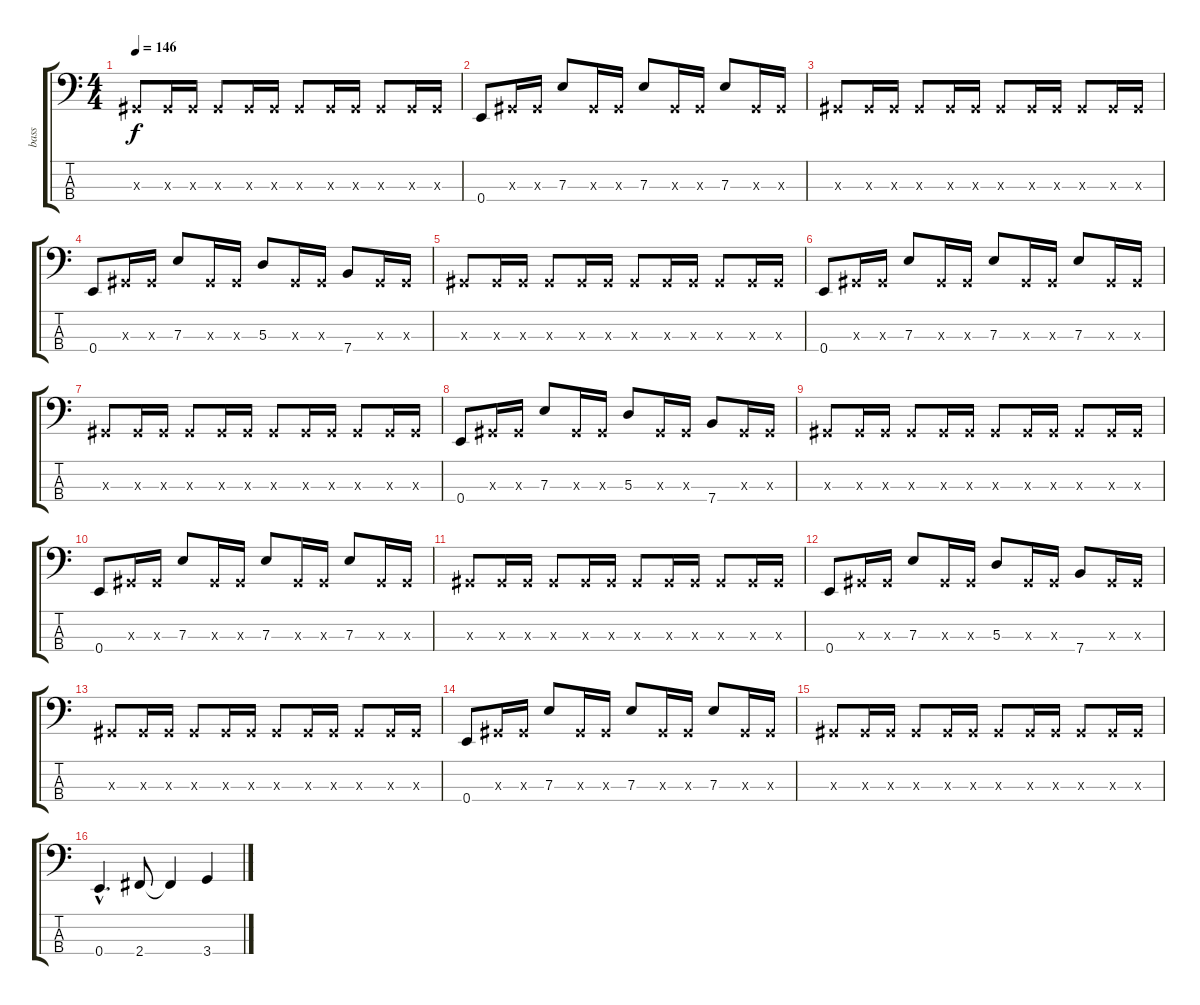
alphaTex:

\track ("bass" "bass") {instrument electricbasspick}
\staff {score tabs}
\tuning (G2 D2 A1 E1) {hide}
\ts (4 4)
\tempo 146
\clef f4
\ks c
-1.3{x}.8{dy f} -1.3{x}.16 -1.3{x}.16 -1.3{x}.8 -1.3{x}.16 -1.3{x}.16 -1.3{x}.8 -1.3{x}.16 -1.3{x}.16 -1.3{x}.8 -1.3{x}.16 -1.3{x}.16 |
0.4.8 -1.3{x}.16 -1.3{x}.16 7.3.8 -1.3{x}.16 -1.3{x}.16 7.3.8 -1.3{x}.16 -1.3{x}.16 7.3.8 -1.3{x}.16 -1.3{x}.16 |
-1.3{x}.8 -1.3{x}.16 -1.3{x}.16 -1.3{x}.8 -1.3{x}.16 -1.3{x}.16 -1.3{x}.8 -1.3{x}.16 -1.3{x}.16 -1.3{x}.8 -1.3{x}.16 -1.3{x}.16 |
0.4.8 -1.3{x}.16 -1.3{x}.16 7.3.8 -1.3{x}.16 -1.3{x}.16 5.3.8 -1.3{x}.16 -1.3{x}.16 7.4.8 -1.3{x}.16 -1.3{x}.16 |
-1.3{x}.8 -1.3{x}.16 -1.3{x}.16 -1.3{x}.8 -1.3{x}.16 -1.3{x}.16 -1.3{x}.8 -1.3{x}.16 -1.3{x}.16 -1.3{x}.8 -1.3{x}.16 -1.3{x}.16 |
0.4.8 -1.3{x}.16 -1.3{x}.16 7.3.8 -1.3{x}.16 -1.3{x}.16 7.3.8 -1.3{x}.16 -1.3{x}.16 7.3.8 -1.3{x}.16 -1.3{x}.16 |
-1.3{x}.8 -1.3{x}.16 -1.3{x}.16 -1.3{x}.8 -1.3{x}.16 -1.3{x}.16 -1.3{x}.8 -1.3{x}.16 -1.3{x}.16 -1.3{x}.8 -1.3{x}.16 -1.3{x}.16 |
0.4.8 -1.3{x}.16 -1.3{x}.16 7.3.8 -1.3{x}.16 -1.3{x}.16 5.3.8 -1.3{x}.16 -1.3{x}.16 7.4.8 -1.3{x}.16 -1.3{x}.16 |
-1.3{x}.8 -1.3{x}.16 -1.3{x}.16 -1.3{x}.8 -1.3{x}.16 -1.3{x}.16 -1.3{x}.8 -1.3{x}.16 -1.3{x}.16 -1.3{x}.8 -1.3{x}.16 -1.3{x}.16 |
0.4.8 -1.3{x}.16 -1.3{x}.16 7.3.8 -1.3{x}.16 -1.3{x}.16 7.3.8 -1.3{x}.16 -1.3{x}.16 7.3.8 -1.3{x}.16 -1.3{x}.16 |
-1.3{x}.8 -1.3{x}.16 -1.3{x}.16 -1.3{x}.8 -1.3{x}.16 -1.3{x}.16 -1.3{x}.8 -1.3{x}.16 -1.3{x}.16 -1.3{x}.8 -1.3{x}.16 -1.3{x}.16 |
0.4.8 -1.3{x}.16 -1.3{x}.16 7.3.8 -1.3{x}.16 -1.3{x}.16 5.3.8 -1.3{x}.16 -1.3{x}.16 7.4.8 -1.3{x}.16 -1.3{x}.16 |
-1.3{x}.8 -1.3{x}.16 -1.3{x}.16 -1.3{x}.8 -1.3{x}.16 -1.3{x}.16 -1.3{x}.8 -1.3{x}.16 -1.3{x}.16 -1.3{x}.8 -1.3{x}.16 -1.3{x}.16 |
0.4.8 -1.3{x}.16 -1.3{x}.16 7.3.8 -1.3{x}.16 -1.3{x}.16 7.3.8 -1.3{x}.16 -1.3{x}.16 7.3.8 -1.3{x}.16 -1.3{x}.16 |
-1.3{x}.8 -1.3{x}.16 -1.3{x}.16 -1.3{x}.8 -1.3{x}.16 -1.3{x}.16 -1.3{x}.8 -1.3{x}.16 -1.3{x}.16 -1.3{x}.8 -1.3{x}.16 -1.3{x}.16 |
0.4{hac}.4{d} 2.4.8 2.4{t}.4 3.4.4
